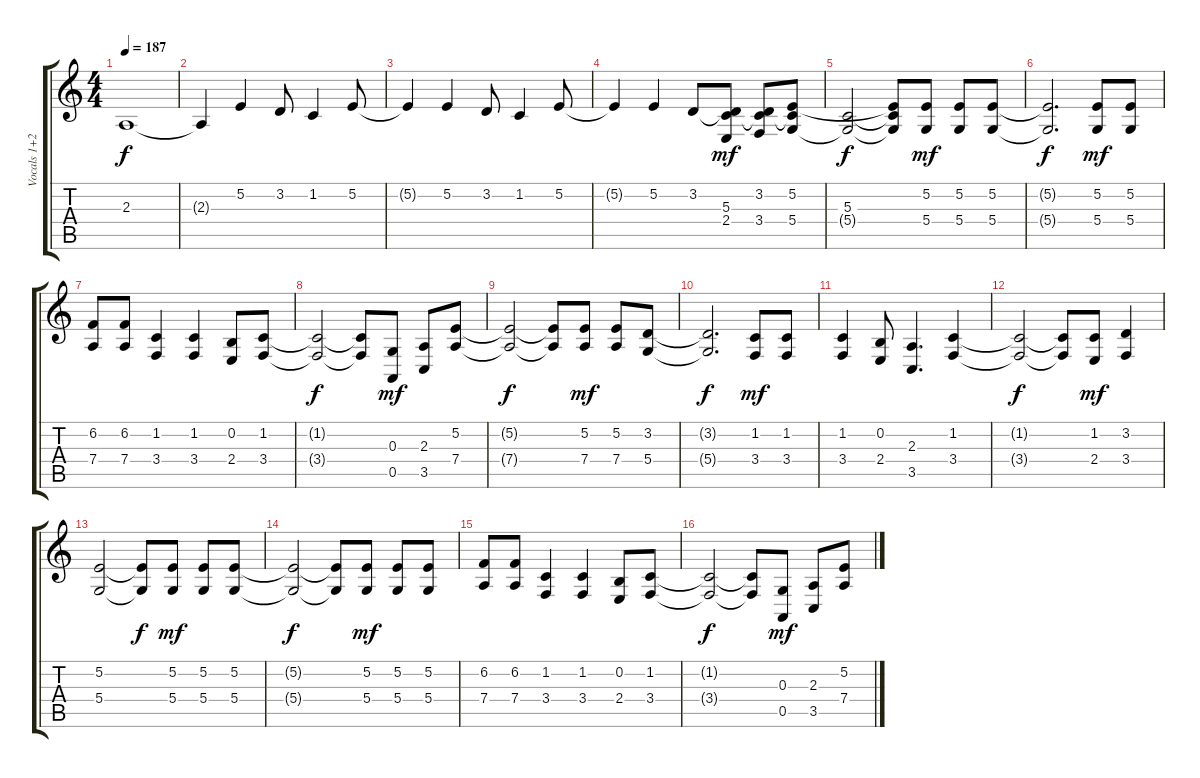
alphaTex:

\track ("Vocals 1+2" "Vocals 1+2") {instrument electricgrandpiano}
\staff {score tabs}
\tuning (E4 B3 G3 D3 A2 E2) {hide}
\ts (4 4)
\tempo 187
\clef g2
\ks c
2.3.1{dy f} |
2.3{t}.4 5.2.4 3.2.8 1.2.4 5.2.8 |
5.2{t}.4 5.2.4 3.2.8 1.2.4 5.2.8 |
5.2{t}.4 5.2.4 3.2.8 (3.2{t} 5.3 2.4).8{dy mf} (3.2 5.3{t} 3.4).8 (5.2 5.3{t} 5.4).8 |
(5.3 5.4{t}).2{dy f} (5.2{t} 5.3{t} 5.4{t}).8 (5.2 5.4).8{dy mf} (5.2 5.4).8 (5.2 5.4).8 |
(5.2{t} 5.4{t}).2{d dy f} (5.2 5.4).8{dy mf} (5.2 5.4).8 |
(6.2 7.4).8 (6.2 7.4).8 (1.2 3.4).4 (1.2 3.4).4 (0.2 2.4).8 (1.2 3.4).8 |
(1.2{t} 3.4{t}).2{dy f} (1.2{t} 3.4{t}).8 (0.3 0.5).8{dy mf} (2.3 3.5).8 (5.2 7.4).8 |
(5.2{t} 7.4{t}).2{dy f} (5.2{t} 7.4{t}).8 (5.2 7.4).8{dy mf} (5.2 7.4).8 (3.2 5.4).8 |
(3.2{t} 5.4{t}).2{d dy f} (1.2 3.4).8{dy mf} (1.2 3.4).8 |
(1.2 3.4).4 (0.2 2.4).8 (2.3 3.5).4{d} (1.2 3.4).4 |
(1.2{t} 3.4{t}).2{dy f} (1.2{t} 3.4{t}).8 (1.2 2.4).8{dy mf} (3.2 3.4).4 |
(5.2 5.4).2 (5.2{t} 5.4{t}).8{dy f} (5.2 5.4).8{dy mf} (5.2 5.4).8 (5.2 5.4).8 |
(5.2{t} 5.4{t}).2{dy f} (5.2{t} 5.4{t}).8 (5.2 5.4).8{dy mf} (5.2 5.4).8 (5.2 5.4).8 |
(6.2 7.4).8 (6.2 7.4).8 (1.2 3.4).4 (1.2 3.4).4 (0.2 2.4).8 (1.2 3.4).8 |
(1.2{t} 3.4{t}).2{dy f} (1.2{t} 3.4{t}).8 (0.3 0.5).8{dy mf} (2.3 3.5).8 (5.2 7.4).8
